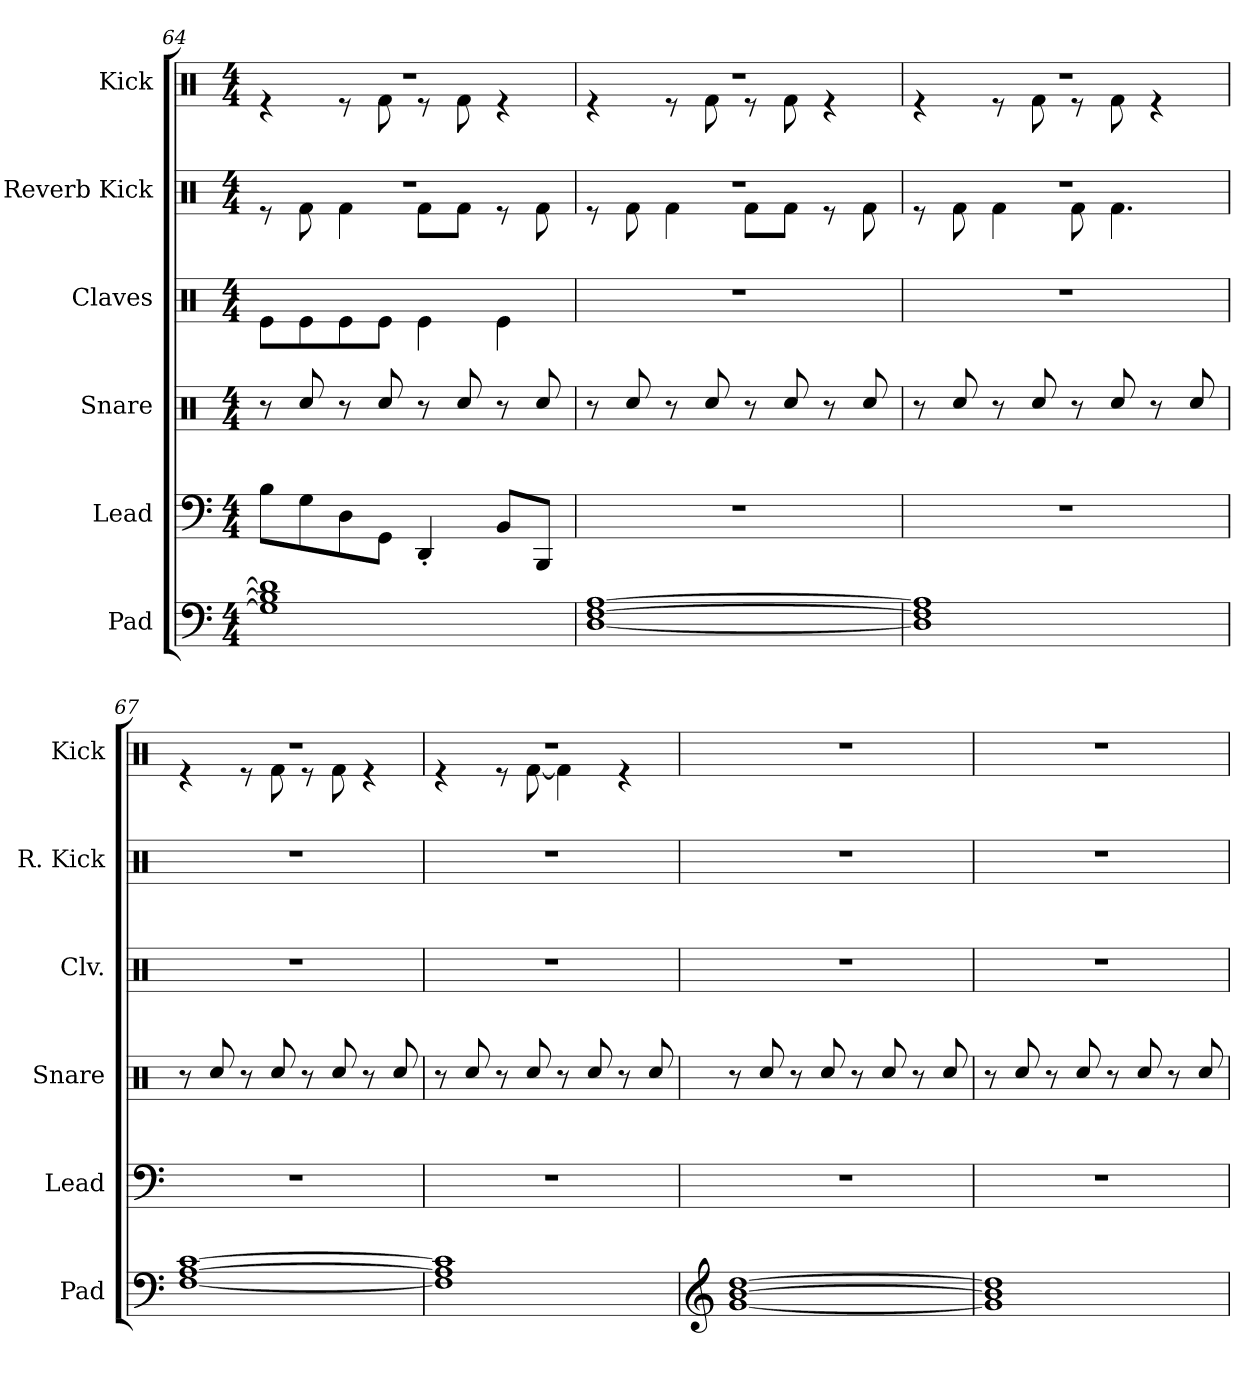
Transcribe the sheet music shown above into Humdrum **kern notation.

**kern	**kern	**kern	**kern	**kern	**kern
*part6	*part5	*part4	*part3	*part2	*part1
*staff6	*staff5	*staff4	*staff3	*staff2	*staff1
*I"Pad	*I"Lead	*I"Snare	*I"Claves	*I"Reverb Kick	*I"Kick
*I'Pad	*I'Lead	*I'Snare	*I'Clv.	*I'R. Kick	*I'Kick
!!LO:PB:g=z
*clefF4	*clefF4	*clefX	*clefX	*clefX	*clefX
*k[]	*k[]	*k[]	*k[]	*k[]	*k[]
*M4/4	*M4/4	*M4/4	*M4/4	*M4/4	*M4/4
=64	=64	=64	=64	=64	=64
*	*	*	*	*^	*^
1G] 1B] 1d]	8B\L	8r	8Re\L	1r	8r	1r	4r
.	8G\	8Rcc/	8Re\	.	8Rf\	.	.
.	8D\	8r	8Re\	.	4Rf\	.	8r
.	8GG\J	8Rcc/	8Re\J	.	.	.	8Rf\
.	4DD'/	8r	4Re\	.	8Rf\L	.	8r
.	.	8Rcc/	.	.	8Rf\J	.	8Rf\
.	8BB/L	8r	4Re\	.	8r	.	4r
.	8BBB/J	8Rcc/	.	.	8Rf\	.	.
=65	=65	=65	=65	=65	=65	=65	=65
[1D [1F [1A	1r	8r	1r	1r	8r	1r	4r
.	.	8Rcc/	.	.	8Rf\	.	.
.	.	8r	.	.	4Rf\	.	8r
.	.	8Rcc/	.	.	.	.	8Rf\
.	.	8r	.	.	8Rf\L	.	8r
.	.	8Rcc/	.	.	8Rf\J	.	8Rf\
.	.	8r	.	.	8r	.	4r
.	.	8Rcc/	.	.	8Rf\	.	.
=66	=66	=66	=66	=66	=66	=66	=66
1D] 1F] 1A]	1r	8r	1r	1r	8r	1r	4r
.	.	8Rcc/	.	.	8Rf\	.	.
.	.	8r	.	.	4Rf\	.	8r
.	.	8Rcc/	.	.	.	.	8Rf\
.	.	8r	.	.	8Rf\	.	8r
.	.	8Rcc/	.	.	4.Rf\	.	8Rf\
.	.	8r	.	.	.	.	4r
.	.	8Rcc/	.	.	.	.	.
*	*	*	*	*v	*v	*	*
!!LO:LB:g=z	!!
=67	=67	=67	=67	=67	=67	=67
[1F [1A [1c	1r	8r	1r	1r	1r	4r
.	.	8Rcc/	.	.	.	.
.	.	8r	.	.	.	8r
.	.	8Rcc/	.	.	.	8Rf\
.	.	8r	.	.	.	8r
.	.	8Rcc/	.	.	.	8Rf\
.	.	8r	.	.	.	4r
.	.	8Rcc/	.	.	.	.
=68	=68	=68	=68	=68	=68	=68
1F] 1A] 1c]	1r	8r	1r	1r	1r	4r
.	.	8Rcc/	.	.	.	.
.	.	8r	.	.	.	8r
.	.	8Rcc/	.	.	.	[8Rf\
.	.	8r	.	.	.	4Rf\]
.	.	8Rcc/	.	.	.	.
.	.	8r	.	.	.	4r
.	.	8Rcc/	.	.	.	.
*	*	*	*	*	*v	*v
=69	=69	=69	=69	=69	=69
*clefG2	*	*	*	*	*
[1g [1b [1dd	1r	8r	1r	1r	1r
.	.	8Rcc/	.	.	.
.	.	8r	.	.	.
.	.	8Rcc/	.	.	.
.	.	8r	.	.	.
.	.	8Rcc/	.	.	.
.	.	8r	.	.	.
.	.	8Rcc/	.	.	.
=70	=70	=70	=70	=70	=70
1g] 1b] 1dd]	1r	8r	1r	1r	1r
.	.	8Rcc/	.	.	.
.	.	8r	.	.	.
.	.	8Rcc/	.	.	.
.	.	8r	.	.	.
.	.	8Rcc/	.	.	.
.	.	8r	.	.	.
.	.	8Rcc/	.	.	.
=	=	=	=	=	=
*-	*-	*-	*-	*-	*-
